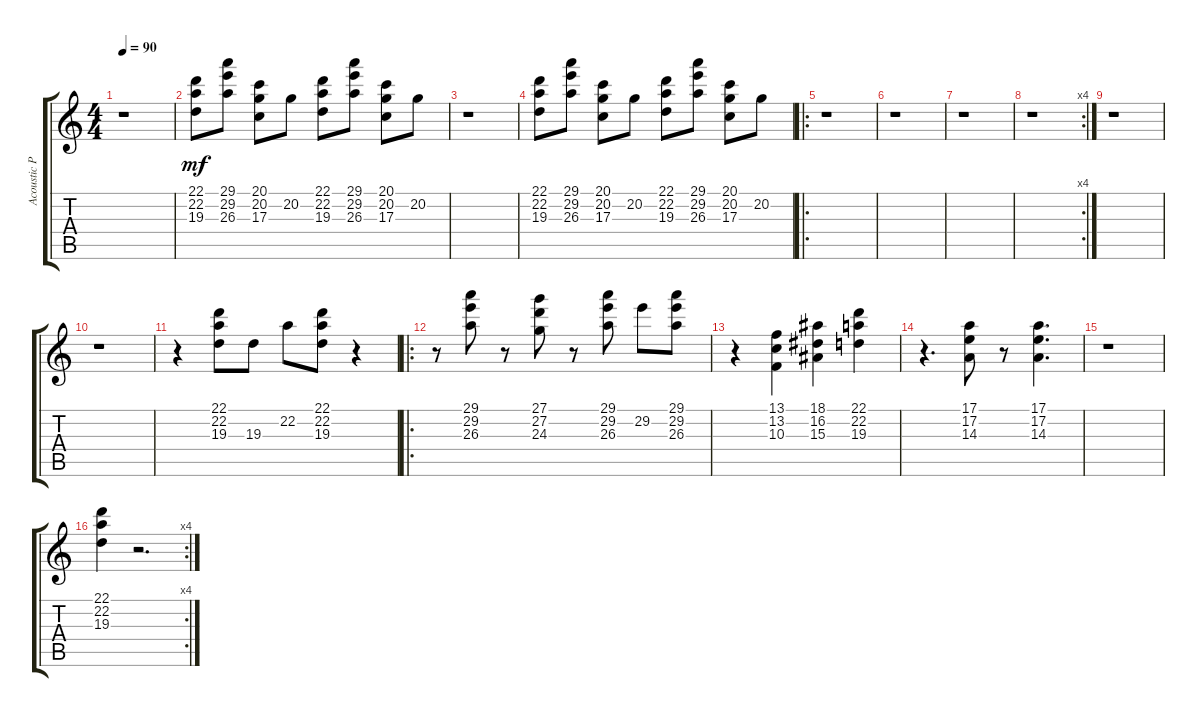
\track ("Acoustic Piano (Staff 1)" "Acoustic P") {instrument acousticgrandpiano}
\staff {score tabs}
\tuning (E4 B3 G3 D3 A2 E2) {hide}
\ts (4 4)
\tempo 90
\clef g2
\ks c
r.1{dy mf instrument acousticgrandpiano} |
(22.1 22.2 19.3).8 (29.1 29.2 26.3).8 (20.1 20.2 17.3).8 20.2.8 (22.1 22.2 19.3).8 (29.1 29.2 26.3).8 (20.1 20.2 17.3).8 20.2.8 |
r.1 |
(22.1 22.2 19.3).8 (29.1 29.2 26.3).8 (20.1 20.2 17.3).8 20.2.8 (22.1 22.2 19.3).8 (29.1 29.2 26.3).8 (20.1 20.2 17.3).8 20.2.8 |
\ro
r.1 |
r.1 |
r.1 |
\rc 4
r.1 |
r.1 |
r.1 |
r.4 (22.1 22.2 19.3).8 19.3.8 22.2.8 (22.1 22.2 19.3).8 r.4 |
\ro
r.8 (29.1 29.2 26.3).8 r.8 (27.1 27.2 24.3).8 r.8 (29.1 29.2 26.3).8 29.2.8 (29.1 29.2 26.3).8 |
r.4 (13.1 13.2 10.3).4 (18.1 16.2 15.3).4 (22.1 22.2 19.3).4 |
r.4{d} (17.1 17.2 14.3).8 r.8 (17.1 17.2 14.3).4{d} |
r.1 |
\rc 4
(22.1 22.2 19.3).4 r.2{d}
